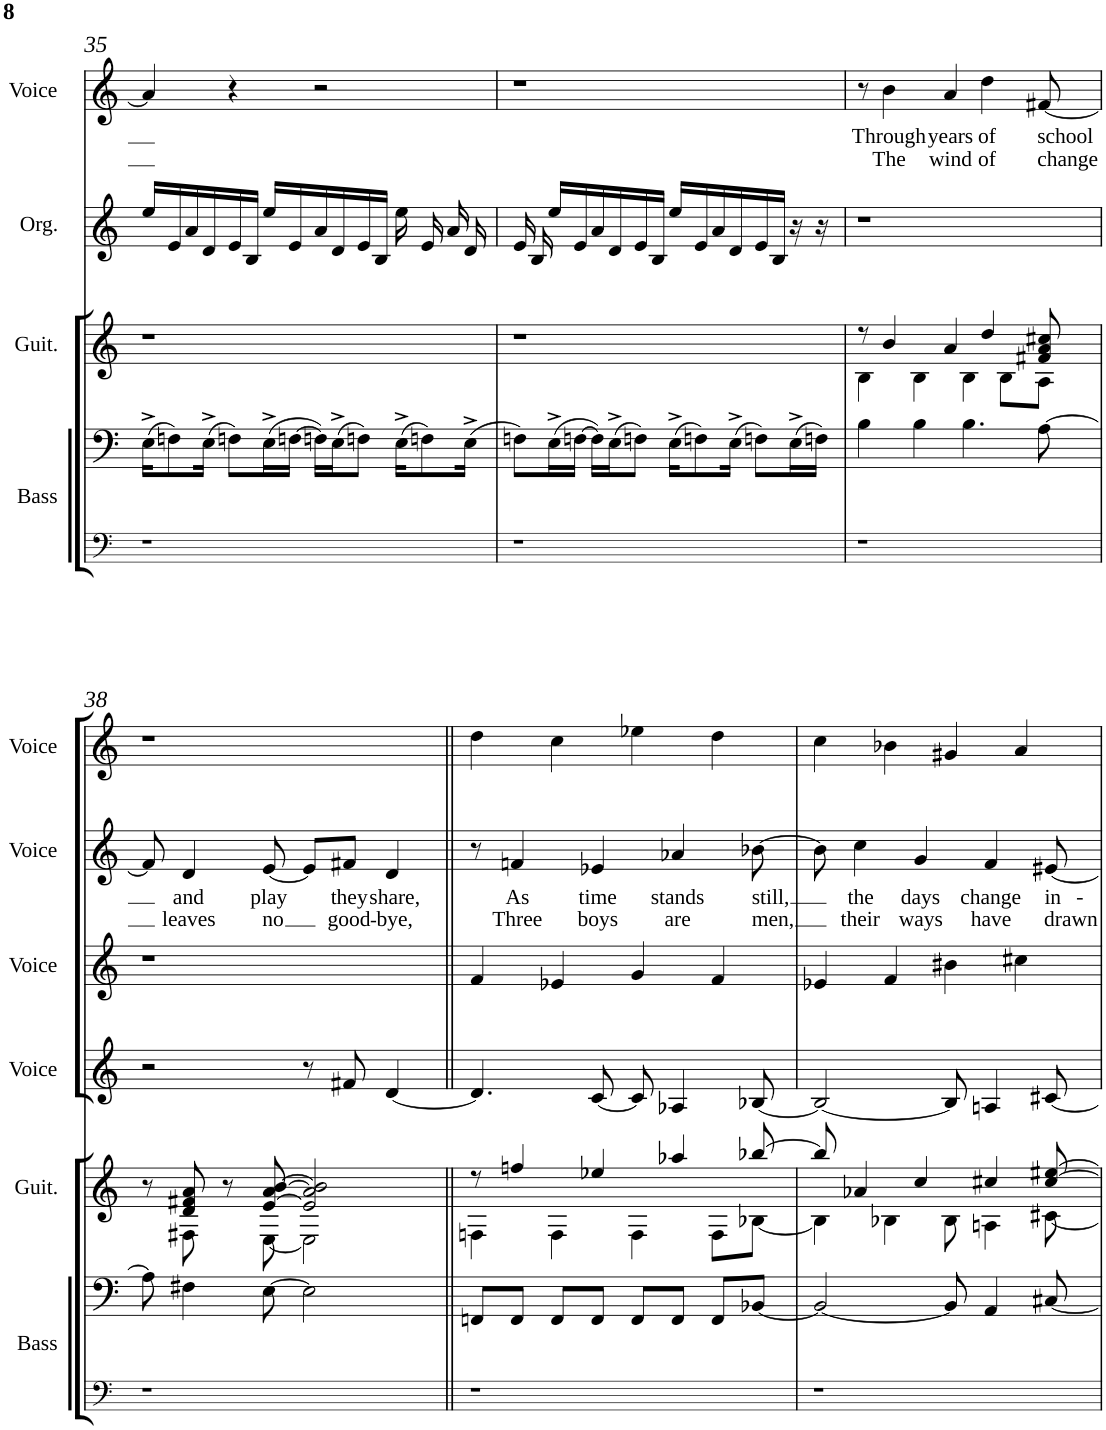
**kern	**kern	**kern	**kern	**kern	**kern	**kern	**text	**text	**kern
*part7	*part7	*part6	*part5	*part4	*part3	*part2	*part2	*part2	*part1
*staff8	*staff7	*staff6	*staff5	*staff4	*staff3	*staff2	*staff2	*staff2	*staff1
*I"Bass guitar	*	*I"Guitar	*I"Organ	*I"Voice	*I"Voice	*I"Voice	*	*	*I"Voice
*I'Bass	*	*I'Guit.	*I'Org.	*I'Voice	*I'Voice	*I'Voice	*	*	*I'Voice
!!LO:PB:g=z
*clefF4	*clefF4	*clefG2	*clefG2	*clefG2	*clefG2	*clefG2	*	*	*clefG2
*Trd7c12	*Trd7c12	*Trd7c12	*	*	*	*	*	*	*
*k[]	*k[]	*k[]	*k[]	*k[]	*k[]	*k[]	*	*	*k[]
*M4/4	*M4/4	*M4/4	*M4/4	*M4/4	*M4/4	*M4/4	*	*	*M4/4
=35	=35	=35	=35	=35	=35	=35	=35	=35	=35
1r	(>16E^\KL	1r	16ee/LL	1r	1r	4a/]	.	.	1r
.	8Fn\)	.	16e/	.	.	.	.	.	.
.	.	.	16a/	.	.	.	.	.	.
.	(>16E^\Jk	.	16d/	.	.	.	.	.	.
.	8Fn\L)	.	16e/	.	.	4r	.	.	.
.	.	.	16B/JJ	.	.	.	.	.	.
.	(>16E^\L	.	16ee/LL	.	.	.	.	.	.
.	[>16Fn\JJ	.	16e/	.	.	.	.	.	.
.	16Fn\LL])	.	16a/	.	.	2r	.	.	.
.	(>16E^\J	.	16d/	.	.	.	.	.	.
.	8Fn\J)	.	16e/	.	.	.	.	.	.
.	.	.	16B/JJ	.	.	.	.	.	.
.	(>16E^\KL	.	16ee\	.	.	.	.	.	.
.	8Fn\)	.	16e/	.	.	.	.	.	.
.	.	.	16a/	.	.	.	.	.	.
.	(>16E^\Jk	.	16d/	.	.	.	.	.	.
=36	=36	=36	=36	=36	=36	=36	=36	=36	=36
1r	8Fn\L)	1r	16e/	1r	1r	1r	.	.	1r
.	.	.	16B/	.	.	.	.	.	.
.	(>16E^\L	.	16ee/LL	.	.	.	.	.	.
.	[>16Fn\JJ	.	16e/	.	.	.	.	.	.
.	16F\LL])	.	16a/	.	.	.	.	.	.
.	(>16E^\J	.	16d/	.	.	.	.	.	.
.	8Fn\J)	.	16e/	.	.	.	.	.	.
.	.	.	16B/JJ	.	.	.	.	.	.
.	(>16E^\KL	.	16ee/LL	.	.	.	.	.	.
.	8Fn\)	.	16e/	.	.	.	.	.	.
.	.	.	16a/	.	.	.	.	.	.
.	(>16E^\Jk	.	16d/	.	.	.	.	.	.
.	8Fn\L)	.	16e/	.	.	.	.	.	.
.	.	.	16B/JJ	.	.	.	.	.	.
.	(>16E^\L	.	16r	.	.	.	.	.	.
.	16Fn\JJ)	.	16r	.	.	.	.	.	.
=37	=37	=37	=37	=37	=37	=37	=37	=37	=37
*	*	*^	*	*	*	*	*	*	*
1r	4B\	8r	4B\	1r	1r	1r	8r	.	.	1r
!	!	!	!	!	!	!	!	!LO:LY:b	!LO:LY:b	!
.	.	4b/	.	.	.	.	4b\	Through	The	.
.	4B\	.	4B\	.	.	.	.	.	.	.
!	!	!	!	!	!	!	!	!LO:LY:b	!LO:LY:b	!
.	.	4a/	.	.	.	.	4a/	years	wind	.
.	4.B\	.	4B\	.	.	.	.	.	.	.
!	!	!	!	!	!	!	!	!LO:LY:b	!LO:LY:b	!
.	.	4dd/	.	.	.	.	4dd\	of	of	.
.	.	.	8B\L	.	.	.	.	.	.	.
!	!	!	!	!	!	!	!	!LO:LY:b	!LO:LY:b	!
.	[>8A\	8f#X/ 8a/ 8cc#X/	8A\J	.	.	.	[<8f#X/	school	change	.
!!LO:LB:g=z
=38	=38	=38	=38	=38	=38	=38	=38	=38	=38	=38
1r	8A\]	8r	8ryy	1r	2r	1r	8f#/]	.	.	1r
!	!	!	!	!	!	!	!	!LO:LY:b	!LO:LY:b	!
.	4F#X\	8d/ 8f#X/ 8a/	8F#X\	.	.	.	4d/	and	leaves	.
.	.	8r	8ryy	.	.	.	.	.	.	.
!	!	!	!	!	!	!	!	!LO:LY:b	!LO:LY:b	!
.	[>8E\	[>8e/ [>8a/ [>8b/	[<8E\	.	.	.	[<8e/	play	no	.
.	2E\]	2e/] 2a/] 2b/]	2E\]	.	8r	.	8e/L]	.	.	.
!	!	!	!	!	!	!	!	!LO:LY:b	!LO:LY:b	!
.	.	.	.	.	8f#X/	.	8f#X/J	they	good-	.
!	!	!	!	!	!	!	!	!LO:LY:b	!LO:LY:b	!
.	.	.	.	.	[<4d/	.	4d/	share,	-bye,	.
=39||	=39||	=39||	=39||	=39||	=39||	=39||	=39||	=39||	=39||	=39||
1r	8FFn/L	8r	4Fn\	1r	4.d/]	4f/	8r	.	.	4dd\
!	!	!	!	!	!	!	!	!LO:LY:b	!LO:LY:b	!
.	8FF/J	4ffn/	.	.	.	.	4fn/	As	Three	.
.	8FF/L	.	4F\	.	.	4e-X/	.	.	.	4cc\
!	!	!	!	!	!	!	!	!LO:LY:b	!LO:LY:b	!
.	8FF/J	4ee-X/	.	.	[<8c/	.	4e-X/	time	boys	.
.	8FF/L	.	4F\	.	8c/]	4g/	.	.	.	4ee-X\
!	!	!	!	!	!	!	!	!LO:LY:b	!LO:LY:b	!
.	8FF/J	4aa-X/	.	.	4A-X/	.	4a-X/	stands	are	.
.	8FF/L	.	8F\L	.	.	4f/	.	.	.	4dd\
!	!	!	!	!	!	!	!	!LO:LY:b	!LO:LY:b	!
.	[<8BB-X/J	[>8bb-X/	[<8B-X\J	.	[<8B-X/	.	[>8b-X\	still,	men,	.
=40	=40	=40	=40	=40	=40	=40	=40	=40	=40	=40
1r	2BB-/_	8bb-/]	4B-\]	1r	2B-/_	4e-X/	8b-\]	.	.	4cc\
!	!	!	!	!	!	!	!	!LO:LY:b	!LO:LY:b	!
.	.	4a-X/	.	.	.	.	4cc\	the	their	.
.	.	.	4B-X\	.	.	4f/	.	.	.	4b-X\
!	!	!	!	!	!	!	!	!LO:LY:b	!LO:LY:b	!
.	.	4cc/	.	.	.	.	4g/	days	ways	.
.	8BB-/]	.	8B-\	.	8B-/]	4b#X\	.	.	.	4g#X/
!	!	!	!	!	!	!	!	!LO:LY:b	!LO:LY:b	!
.	4AA/	4cc#X/	4An\	.	4An/	.	4f/	change	have	.
.	.	.	.	.	.	4cc#X\	.	.	.	4a/
!	!	!	!	!	!	!	!	!LO:LY:b	!LO:LY:b	!
.	[<8C#X/	[>8cc#/ [>8ee#X/	[<8c#X\	.	[<8c#X/	.	[<8e#X/	in-	drawn	.
*	*	*v	*v	*	*	*	*	*	*	*
=	=	=	=	=	=	=	=	=	=
*-	*-	*-	*-	*-	*-	*-	*-	*-	*-
